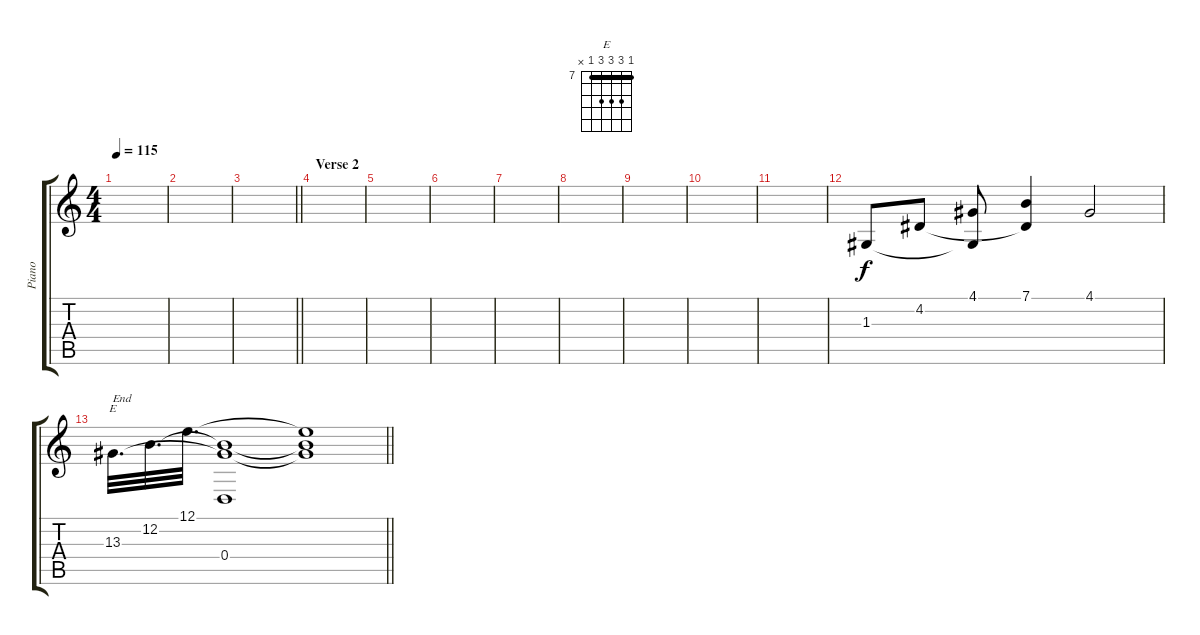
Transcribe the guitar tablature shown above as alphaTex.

\track ("Piano" "Piano") {instrument electricgrandpiano}
\staff {score tabs}
\tuning (E4 B3 G3 D3 A2 E2) {hide}
\chord ("E" 7 9 9 9 7 x) {firstfret 7 barre 7}
\ts (4 4)
\tempo 115
\clef g2
\ks c
|
|
\barLineRight lightlight
|
\section ("" "Verse 2")
|
|
|
|
|
|
|
|
1.3.8 4.2.8 (4.1 1.3{t}).8 (7.1 4.2{t}).4 4.1.2 |
\barLineRight lightlight
13.3.32{d ch "E" txt "End"} 12.2.32{d} 12.1.32{d} (12.2{t} 13.3{t} 0.4).1 (12.1{t} 12.2{t} 13.3{t}).1
